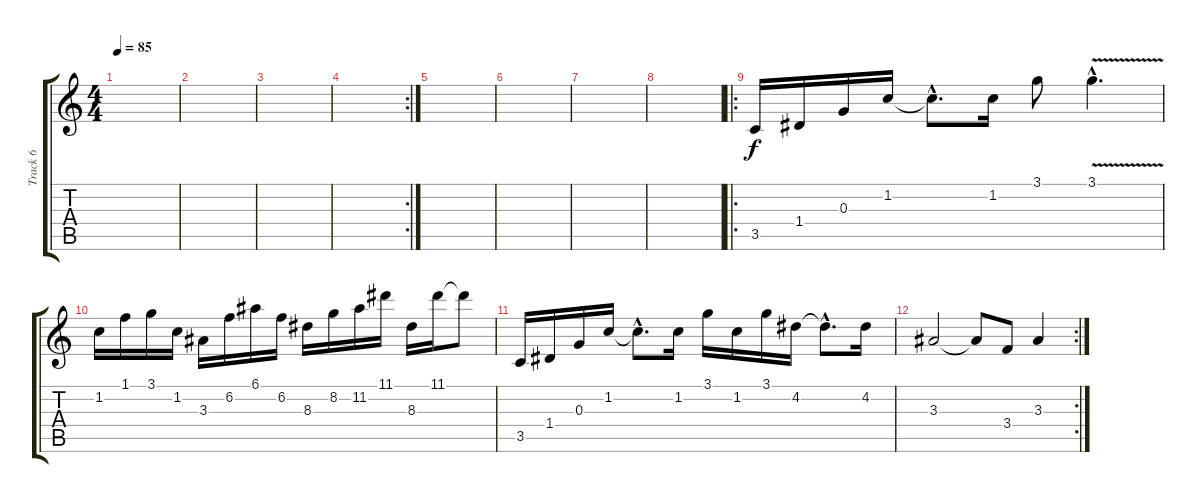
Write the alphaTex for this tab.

\track ("Track 6" "Track 6") {instrument overdrivenguitar}
\staff {score tabs}
\tuning (E4 B3 G3 D3 A2 E2) {hide}
\ts (4 4)
\tempo 85
\clef g2
\ks c
|
|
|
\rc 2
|
|
|
|
|
\ro
3.5.16 1.4.16 0.3.16 1.2.16 1.2{hac t}.8{d} 1.2.16 3.1.8 3.1{v hac}.4{d} |
1.2.16 1.1.16 3.1.16 1.2.16 3.3.16 6.2.16 6.1.16 6.2.16 8.3.16 8.2.16 11.2.16 11.1.16 8.3.16 11.1.16 11.1{t}.8 |
3.5.16 1.4.16 0.3.16 1.2.16 1.2{hac t}.8{d} 1.2.16 3.1.16 1.2.16 3.1.16 4.2.16 4.2{hac t}.8{d} 4.2.16 |
\rc 2
3.3.2 3.3{t}.8 3.4.8 3.3.4
